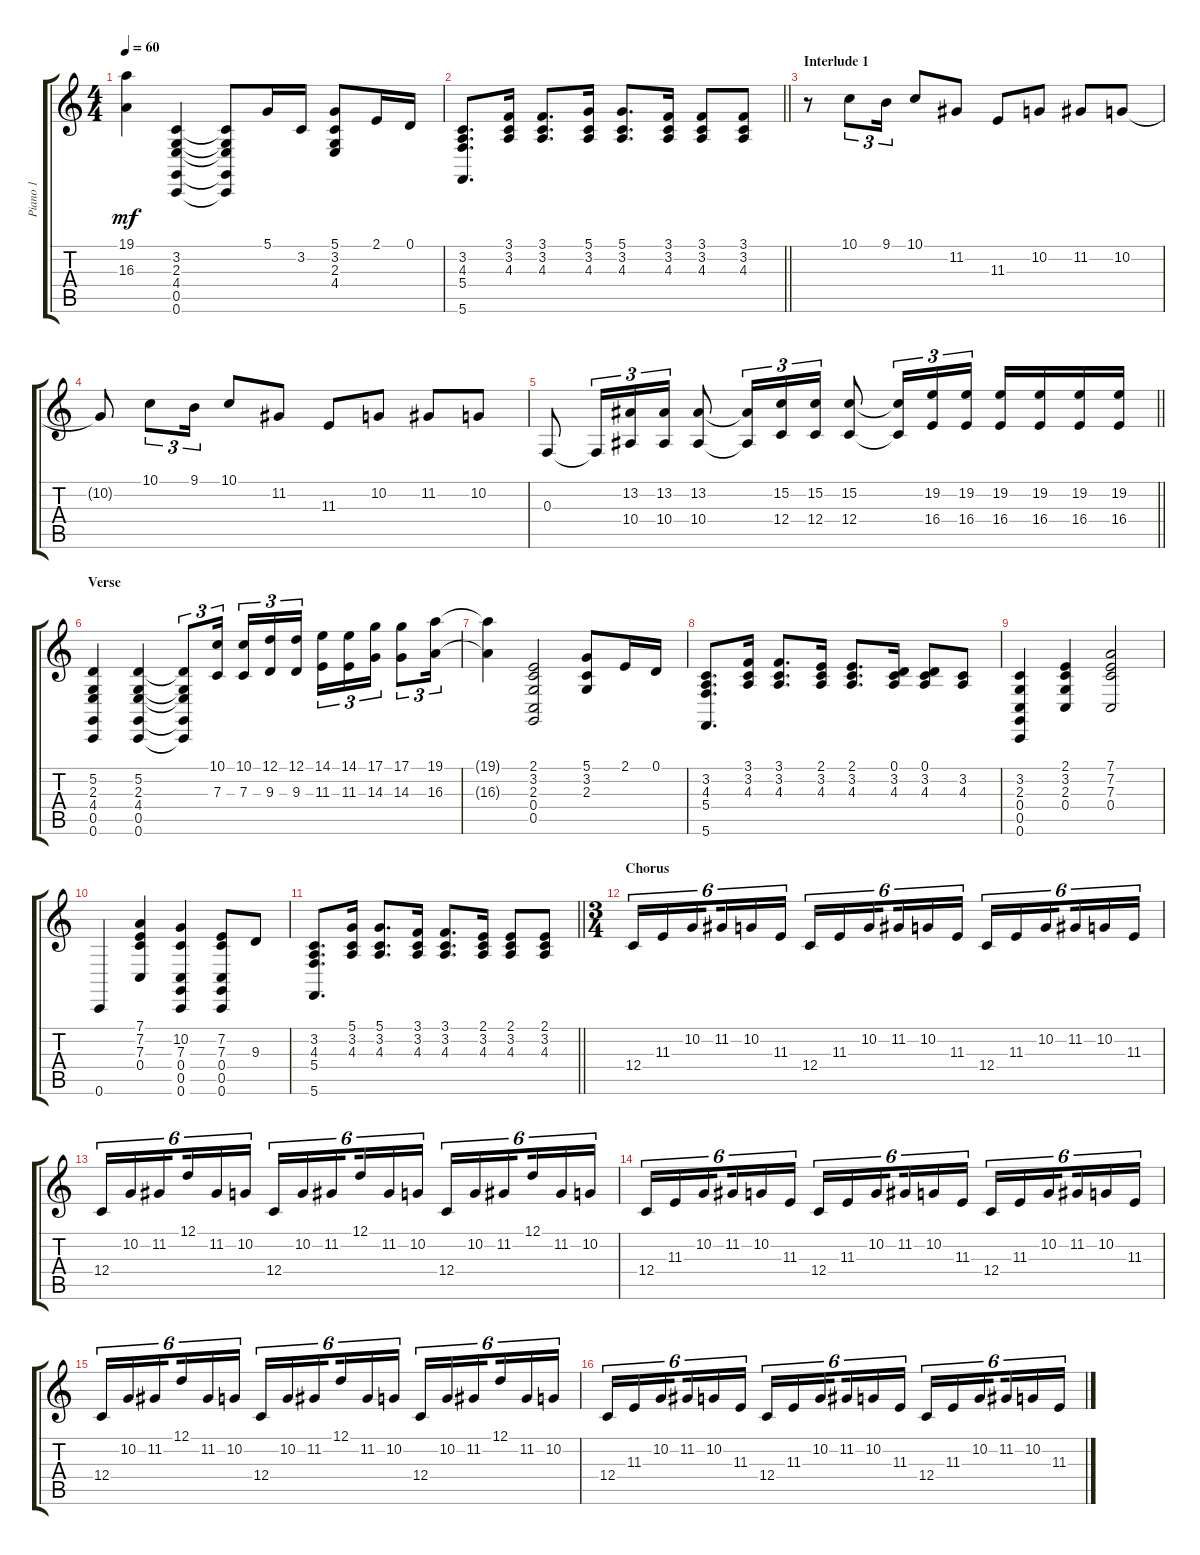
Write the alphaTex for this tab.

\track ("Piano 1" "Piano 1") {instrument acousticgrandpiano}
\staff {score tabs}
\tuning (D4 A3 F3 C3 G2 C2) {hide}
\ts (4 4)
\tempo 60
\clef g2
\ks c
(19.1 16.3).4{dy mf} (3.2 2.3 4.4 0.5 0.6).4 (3.2{t} 2.3{t} 4.4{t} 0.5{t} 0.6{t}).8 5.1.16 3.2.16 (5.1 3.2 2.3 4.4).8 2.1.16 0.1.16 |
\barLineRight lightlight
(3.2 4.3 5.4 5.6).8{d} (3.1 3.2 4.3).16 (3.1 3.2 4.3).8{d} (5.1 3.2 4.3).16 (5.1 3.2 4.3).8{d} (3.1 3.2 4.3).16 (3.1 3.2 4.3).8 (3.1 3.2 4.3).8 |
\section ("" "Interlude 1")
r.8 10.1.8{tu (3 2)} 9.1.16{tu (3 2)} 10.1.8 11.2.8 11.3.8 10.2.8 11.2.8 10.2.8 |
10.2{t}.8 10.1.8{tu (3 2)} 9.1.16{tu (3 2)} 10.1.8 11.2.8 11.3.8 10.2.8 11.2.8 10.2.8 |
\barLineRight lightlight
0.3.8 0.3{t}.16{tu (3 2)} (13.2 10.4).16{tu (3 2)} (13.2 10.4).16{tu (3 2)} (13.2 10.4).8 (13.2{t} 10.4{t}).16{tu (3 2)} (15.2 12.4).16{tu (3 2)} (15.2 12.4).16{tu (3 2)} (15.2 12.4).8 (15.2{t} 12.4{t}).16{tu (3 2)} (19.2 16.4).16{tu (3 2)} (19.2 16.4).16{tu (3 2)} (19.2 16.4).16 (19.2 16.4).16 (19.2 16.4).16 (19.2 16.4).16 |
\section ("" "Verse")
(5.2 2.3 4.4 0.5 0.6).4 (5.2 2.3 4.4 0.5 0.6).4 (5.2{t} 2.3{t} 4.4{t} 0.5{t} 0.6{t}).8{tu (3 2)} (10.1 7.3).16{tu (3 2) beam splitsecondary} (10.1 7.3).16{tu (3 2)} (12.1 9.3).16{tu (3 2)} (12.1 9.3).16{tu (3 2)} (14.1 11.3).16{tu (3 2)} (14.1 11.3).16{tu (3 2)} (17.1 14.3).16{tu (3 2)} (17.1 14.3).8{tu (3 2)} (19.1 16.3).16{tu (3 2)} |
(19.1{t} 16.3{t}).4 (2.1 3.2 2.3 0.4 0.5).2 (5.1 3.2 2.3).8 2.1.16 0.1.16 |
(3.2 4.3 5.4 5.6).8{d} (3.1 3.2 4.3).16 (3.1 3.2 4.3).8{d} (2.1 3.2 4.3).16 (2.1 3.2 4.3).8{d} (0.1 3.2 4.3).16 (0.1 3.2 4.3).8 (3.2 4.3).8 |
(3.2 2.3 0.4 0.5 0.6).4 (2.1 3.2 2.3 0.4).4 (7.1 7.2 7.3 0.4).2 |
0.6.4 (7.1 7.2 7.3 0.4).4 (10.2 7.3 0.4 0.5 0.6).4 (7.2 7.3 0.4 0.5 0.6).8 9.3.8 |
\barLineRight lightlight
(3.2 4.3 5.4 5.6).8{d} (5.1 3.2 4.3).16 (5.1 3.2 4.3).8{d} (3.1 3.2 4.3).16 (3.1 3.2 4.3).8{d} (2.1 3.2 4.3).16 (2.1 3.2 4.3).8 (2.1 3.2 4.3).8 |
\ts (3 4)
\section ("" "Chorus")
12.4.16{tu (6 4)} 11.3.16{tu (6 4)} 10.2.16{tu (6 4) beam splitsecondary} 11.2.16{tu (6 4)} 10.2.16{tu (6 4)} 11.3.16{tu (6 4)} 12.4.16{tu (6 4)} 11.3.16{tu (6 4)} 10.2.16{tu (6 4) beam splitsecondary} 11.2.16{tu (6 4)} 10.2.16{tu (6 4)} 11.3.16{tu (6 4)} 12.4.16{tu (6 4)} 11.3.16{tu (6 4)} 10.2.16{tu (6 4) beam splitsecondary} 11.2.16{tu (6 4)} 10.2.16{tu (6 4)} 11.3.16{tu (6 4)} |
12.4.16{tu (6 4)} 10.2.16{tu (6 4)} 11.2.16{tu (6 4) beam splitsecondary} 12.1.16{tu (6 4)} 11.2.16{tu (6 4)} 10.2.16{tu (6 4)} 12.4.16{tu (6 4)} 10.2.16{tu (6 4)} 11.2.16{tu (6 4) beam splitsecondary} 12.1.16{tu (6 4)} 11.2.16{tu (6 4)} 10.2.16{tu (6 4)} 12.4.16{tu (6 4)} 10.2.16{tu (6 4)} 11.2.16{tu (6 4) beam splitsecondary} 12.1.16{tu (6 4)} 11.2.16{tu (6 4)} 10.2.16{tu (6 4)} |
12.4.16{tu (6 4)} 11.3.16{tu (6 4)} 10.2.16{tu (6 4) beam splitsecondary} 11.2.16{tu (6 4)} 10.2.16{tu (6 4)} 11.3.16{tu (6 4)} 12.4.16{tu (6 4)} 11.3.16{tu (6 4)} 10.2.16{tu (6 4) beam splitsecondary} 11.2.16{tu (6 4)} 10.2.16{tu (6 4)} 11.3.16{tu (6 4)} 12.4.16{tu (6 4)} 11.3.16{tu (6 4)} 10.2.16{tu (6 4) beam splitsecondary} 11.2.16{tu (6 4)} 10.2.16{tu (6 4)} 11.3.16{tu (6 4)} |
12.4.16{tu (6 4)} 10.2.16{tu (6 4)} 11.2.16{tu (6 4) beam splitsecondary} 12.1.16{tu (6 4)} 11.2.16{tu (6 4)} 10.2.16{tu (6 4)} 12.4.16{tu (6 4)} 10.2.16{tu (6 4)} 11.2.16{tu (6 4) beam splitsecondary} 12.1.16{tu (6 4)} 11.2.16{tu (6 4)} 10.2.16{tu (6 4)} 12.4.16{tu (6 4)} 10.2.16{tu (6 4)} 11.2.16{tu (6 4) beam splitsecondary} 12.1.16{tu (6 4)} 11.2.16{tu (6 4)} 10.2.16{tu (6 4)} |
12.4.16{tu (6 4)} 11.3.16{tu (6 4)} 10.2.16{tu (6 4) beam splitsecondary} 11.2.16{tu (6 4)} 10.2.16{tu (6 4)} 11.3.16{tu (6 4)} 12.4.16{tu (6 4)} 11.3.16{tu (6 4)} 10.2.16{tu (6 4) beam splitsecondary} 11.2.16{tu (6 4)} 10.2.16{tu (6 4)} 11.3.16{tu (6 4)} 12.4.16{tu (6 4)} 11.3.16{tu (6 4)} 10.2.16{tu (6 4) beam splitsecondary} 11.2.16{tu (6 4)} 10.2.16{tu (6 4)} 11.3.16{tu (6 4)}
